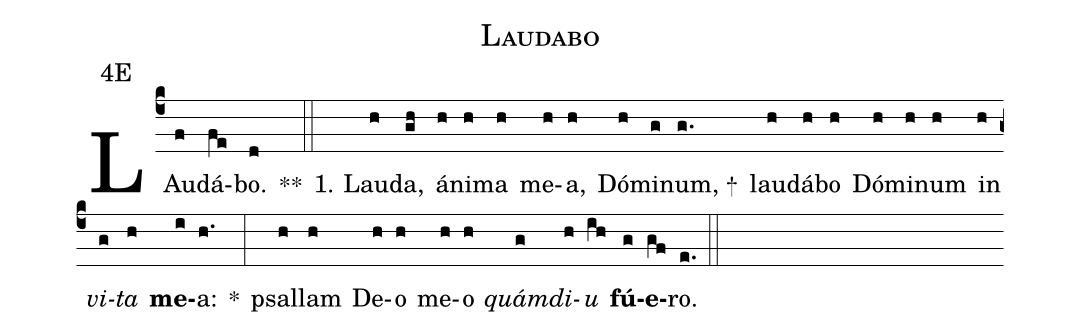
name:Laudabo;
office-part:Antiphona;
mode:4;
annotation: 4E;
%%
(c4) LAu(f)dá(fe)bo.(d) **(::)
1. Lau(h)da,(gh) á(h)ni(h)ma(h) me(h)a,(h) Dó(h)mi(g)num, +(g.) lau(h)dá(h)bo(h) Dó(h)mi(h)num(h) in(h) <i>vi</i>(g)<i>ta</i>(h) <b>me</b>(i)a:(h.) *(:) psal(h)lam(h) De(h)o(h) me(h)o(h) <i>quám</i>(g)<i>di</i>(h)<i>u</i>(ih) <b>fú</b>(g)<b>e</b>(gf)ro.(e.) (::)
